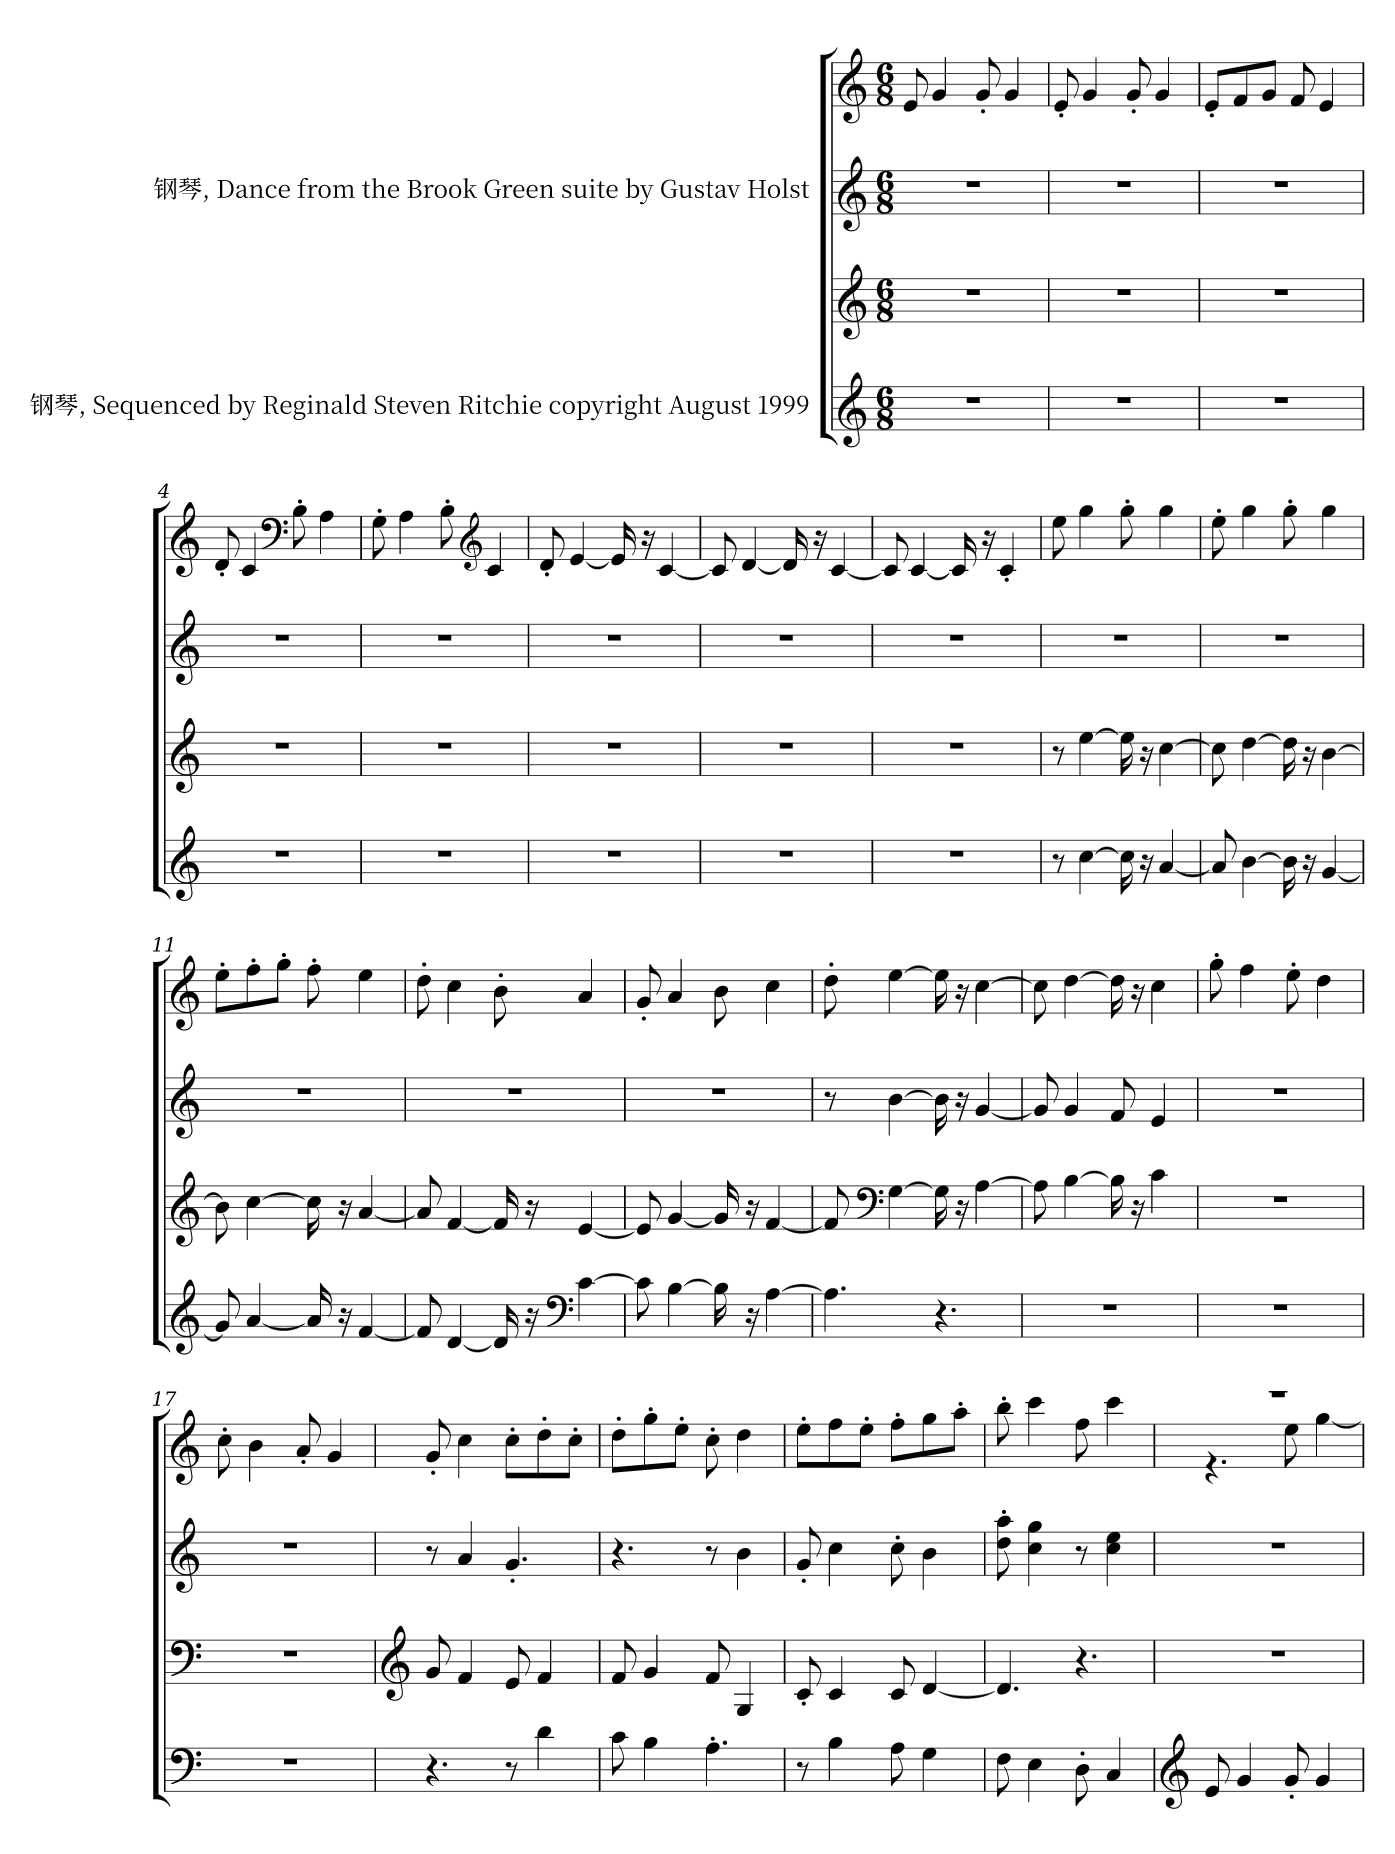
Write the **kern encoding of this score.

**kern	**kern	**kern	**kern
*part2	*part2	*part1	*part1
*staff4	*staff3	*staff2	*staff1
*I"钢琴, Sequenced by Reginald Steven Ritchie copyright August 1999	*	*I"钢琴, Dance from the Brook Green suite by Gustav Holst	*
*clefG2	*clefG2	*clefG2	*clefG2
*k[]	*k[]	*k[]	*k[]
*M6/8	*M6/8	*M6/8	*M6/8
*MM156	*MM156	*MM156	*MM156
=1	=1	=1	=1
2.r	2.r	2.r	8e/
.	.	.	4g/
.	.	.	8g'/
.	.	.	4g/
=2	=2	=2	=2
2.r	2.r	2.r	8e'/
.	.	.	4g/
.	.	.	8g'/
.	.	.	4g/
!!LO:LB:g=z
=3	=3	=3	=3
2.r	2.r	2.r	8e'/L
.	.	.	8f/
.	.	.	8g/J
.	.	.	8f/
.	.	.	4e/
=4	=4	=4	=4
2.r	2.r	2.r	8d'/
.	.	.	4c/
*	*	*	*clefF4
.	.	.	8B'\
.	.	.	4A\
=5	=5	=5	=5
2.r	2.r	2.r	8G'\
.	.	.	4A\
.	.	.	8B'\
*	*	*	*clefG2
.	.	.	4c/
=6	=6	=6	=6
2.r	2.r	2.r	8d'/
.	.	.	[4e/
.	.	.	16e/]
.	.	.	16r
.	.	.	[4c/
=7	=7	=7	=7
2.r	2.r	2.r	8c/]
.	.	.	[4d/
.	.	.	16d/]
.	.	.	16r
.	.	.	[4c/
=8	=8	=8	=8
2.r	2.r	2.r	8c/]
.	.	.	[4c/
.	.	.	16c/]
.	.	.	16r
.	.	.	4c'/
!!LO:LB:g=z
=9	=9	=9	=9
8r	8r	2.r	8ee\
[4cc\	[4ee\	.	4gg\
16cc\]	16ee\]	.	8gg'\
16r	16r	.	.
[4a/	[4cc\	.	4gg\
=10	=10	=10	=10
8a/]	8cc\]	2.r	8ee'\
[4b\	[4dd\	.	4gg\
16b\]	16dd\]	.	8gg'\
16r	16r	.	.
[4g/	[4b\	.	4gg\
=11	=11	=11	=11
8g/]	8b\]	2.r	8ee'\L
[4a/	[4cc\	.	8ff'\
.	.	.	8gg'\J
16a/]	16cc\]	.	8ff'\
16r	16r	.	.
[4f/	[4a/	.	4ee\
=12	=12	=12	=12
8f/]	8a/]	2.r	8dd'\
[4d/	[4f/	.	4cc\
16d/]	16f/]	.	8b'\
16r	16r	.	.
*clefF4	*	*	*
[4c\	[4e/	.	4a/
=13	=13	=13	=13
8c\]	8e/]	2.r	8g'/
[4B\	[4g/	.	4a/
16B\]	16g/]	.	8b\
16r	16r	.	.
[4A\	[4f/	.	4cc\
=14	=14	=14	=14
4.A\]	8f/]	8r	8dd'\
*	*clefF4	*	*
.	[4G\	[4b\	[4ee\
4.r	16G\]	16b\]	16ee\]
.	16r	16r	16r
.	[4A\	[4g/	[4cc\
!!LO:PB:g=z
=15	=15	=15	=15
2.r	8A\]	8g/]	8cc\]
.	[4B\	4g/	[4dd\
.	16B\]	8f/	16dd\]
.	16r	.	16r
.	4c\	4e/	4cc\
=16	=16	=16	=16
2.r	2.r	2.r	8gg'\
.	.	.	4ff\
.	.	.	8ee'\
.	.	.	4dd\
=17	=17	=17	=17
2.r	2.r	2.r	8cc'\
.	.	.	4b\
.	.	.	8a'/
.	.	.	4g/
=18	=18	=18	=18
*	*clefG2	*	*
4.r	8g/	8r	8g'/
.	4f/	4a/	4cc\
8r	8e/	4.g'/	8cc'\L
4d\	4f/	.	8dd'\
.	.	.	8cc'\J
=19	=19	=19	=19
8c\	8f/	4.r	8dd'\L
4B\	4g/	.	8gg'\
.	.	.	8ee'\J
4.A'\	8f/	8r	8cc'\
.	4G/	4b\	4dd\
=20	=20	=20	=20
8r	8c'/	8g'/	8ee'\L
4B\	4c/	4cc\	8ff\
.	.	.	8ee'\J
8A\	8c/	8cc'\	8ff'\L
4G\	[4d/	4b\	8gg\
.	.	.	8aa'\J
!!LO:LB:g=z
=21	=21	=21	=21
8F\	4.d/]	8dd\' 8aa\'	8bb'\
4E\	.	4cc\ 4gg\	4ccc\
8D'\	4.r	8r	8ff\
4C/	.	4cc\ 4ee\	4ccc\
=22	=22	=22	=22
*clefG2	*	*	*
*	*	*	*^
8e/	2.r	2.r	2.r	4.r
4g/	.	.	.	.
8g'/	.	.	.	8ee\
4g/	.	.	.	[4gg\
*	*	*	*v	*v
=	=	=	=
*-	*-	*-	*-
